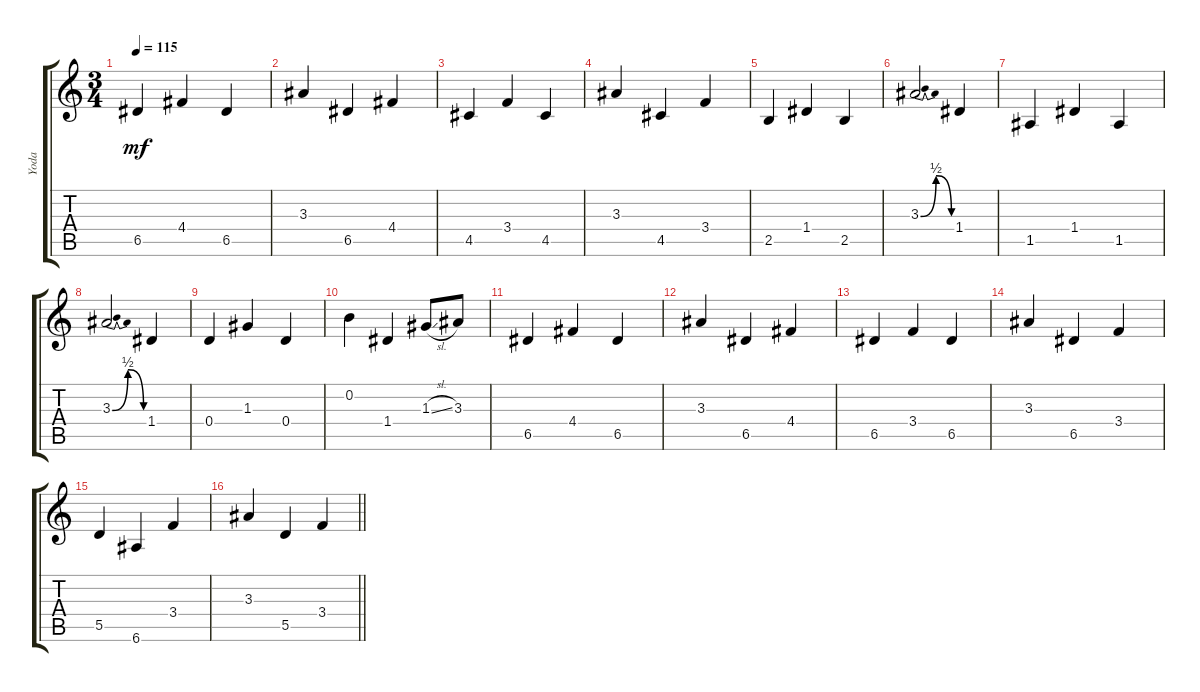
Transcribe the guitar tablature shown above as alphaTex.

\track ("Yoda" "Yoda") {instrument acousticguitarnylon}
\staff {score tabs}
\tuning (E4 B3 G3 D3 A2 E2) {hide}
\ts (3 4)
\tempo 115
\clef g2
\ks c
6.5.4{dy mf} 4.4.4 6.5.4 |
3.3.4 6.5.4 4.4.4 |
4.5.4 3.4.4 4.5.4 |
3.3.4 4.5.4 3.4.4 |
2.5.4 1.4.4 2.5.4 |
3.3{be (bendrelease 0 0 30 2 30 2 60 0)}.2 1.4.4 |
1.5.4 1.4.4 1.5.4 |
3.3{be (bendrelease 0 0 30 2 30 2 60 0)}.2 1.4.4 |
0.4.4 1.3.4 0.4.4 |
0.2.4 1.4.4 1.3{sl}.8 3.3.8 |
6.5.4 4.4.4 6.5.4 |
3.3.4 6.5.4 4.4.4 |
6.5.4 3.4.4 6.5.4 |
3.3.4 6.5.4 3.4.4 |
5.5.4 6.6.4 3.4.4 |
\barLineRight lightlight
3.3.4 5.5.4 3.4.4
